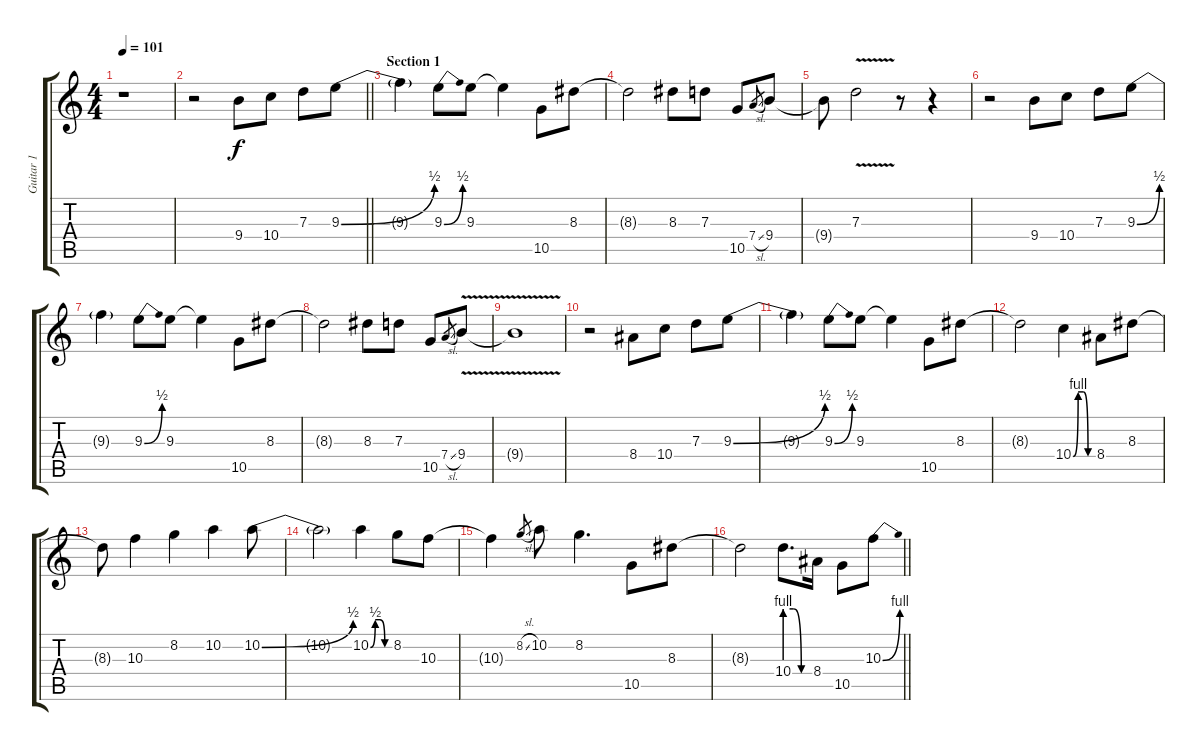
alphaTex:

\track ("Guitar 1" "Guitar 1") {instrument overdrivenguitar}
\staff {score tabs}
\tuning (E4 B3 G3 D3 A2 E2) {hide}
\ts (4 4)
\tempo 101
\clef g2
\ks c
r.1{dy f instrument overdrivenguitar} |
\barLineRight lightlight
r.2 9.4.8 10.4.8 7.3.8 9.3{be (bend 0 0 60 2)}.8 |
\section ("" "Section 1")
9.3{t}.4 9.3{be (bend 0 0 60 2)}.8 9.3.8 9.3{t}.4 10.5.8 8.3.8 |
8.3{t}.2 8.3.8 7.3.8 10.5.8 7.4{sl}.8{gr} 9.4.8 |
9.4{t}.8 7.3{v}.2 r.8 r.4 |
r.2 9.4.8 10.4.8 7.3.8 9.3{be (bend 0 0 60 2)}.8 |
9.3{t}.4 9.3{be (bend 0 0 60 2)}.8 9.3.8 9.3{t}.4 10.5.8 8.3.8 |
8.3{t}.2 8.3.8 7.3.8 10.5.8 7.4{sl}.8{gr} 9.4{v}.8 |
9.4{t}.1 |
r.2 8.4.8 10.4.8 7.3.8 9.3{be (bend 0 0 60 2)}.8 |
9.3{t}.4 9.3{be (bend 0 0 60 2)}.8 9.3.8 9.3{t}.4 10.5.8 8.3.8 |
8.3{t}.2 10.4{be (custom 0 0 15 4 30 4 45 0 60 0)}.4 8.4.8 8.3.8 |
8.3{t}.8 10.3.4 8.2.4 10.2.4 10.2{be (bend 0 0 60 2)}.8 |
10.2{t}.2 10.2{be (custom 0 0 15 2 30 2 45 0 60 0)}.4 8.2.8 10.3.8 |
10.3{t}.4 8.2{sl}.8{gr} 10.2.8 8.2.4{d} 10.5.8 8.3.8 |
\barLineRight lightlight
8.3{t}.2 10.4{be (custom 0 4 20 4 40 0 60 0)}.8{d} 8.4.16 10.5.8 10.3{be (bend 0 0 60 4)}.8
